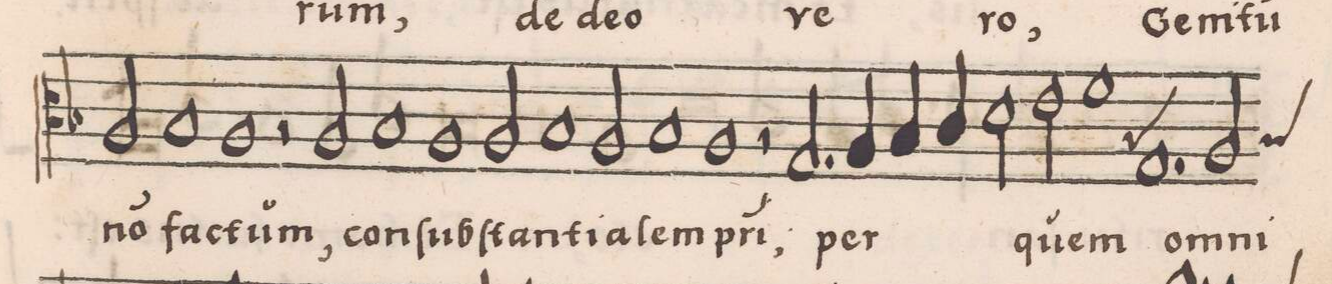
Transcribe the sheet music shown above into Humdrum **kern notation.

**kern	**text
*I"TENOR	*
*clefC3	*
*k[b-]	*
*met(c|)	*
*M2/1	*
2A/	no(n)
1B-	fac-
=60	=60
1A	-tum,
2r	.
2A/	con-
=61	=61
1B-	-ſub-
1A	-ſtan-
=62	=62
2A/	-ti-
1B-	-a-
2A/	-lem
=63	=63
1B-	p(at)-
1A	-ti;
=64	=64
2r	.
2.G/	per
4A/	.
4B-/	.
4c/	.
=65	=65
2d\	.
2e\	quem
1f	.
=66	=66
1.B-	om-
*custos:d	*
2c/	-ni-
=67	=67
*-	*-
